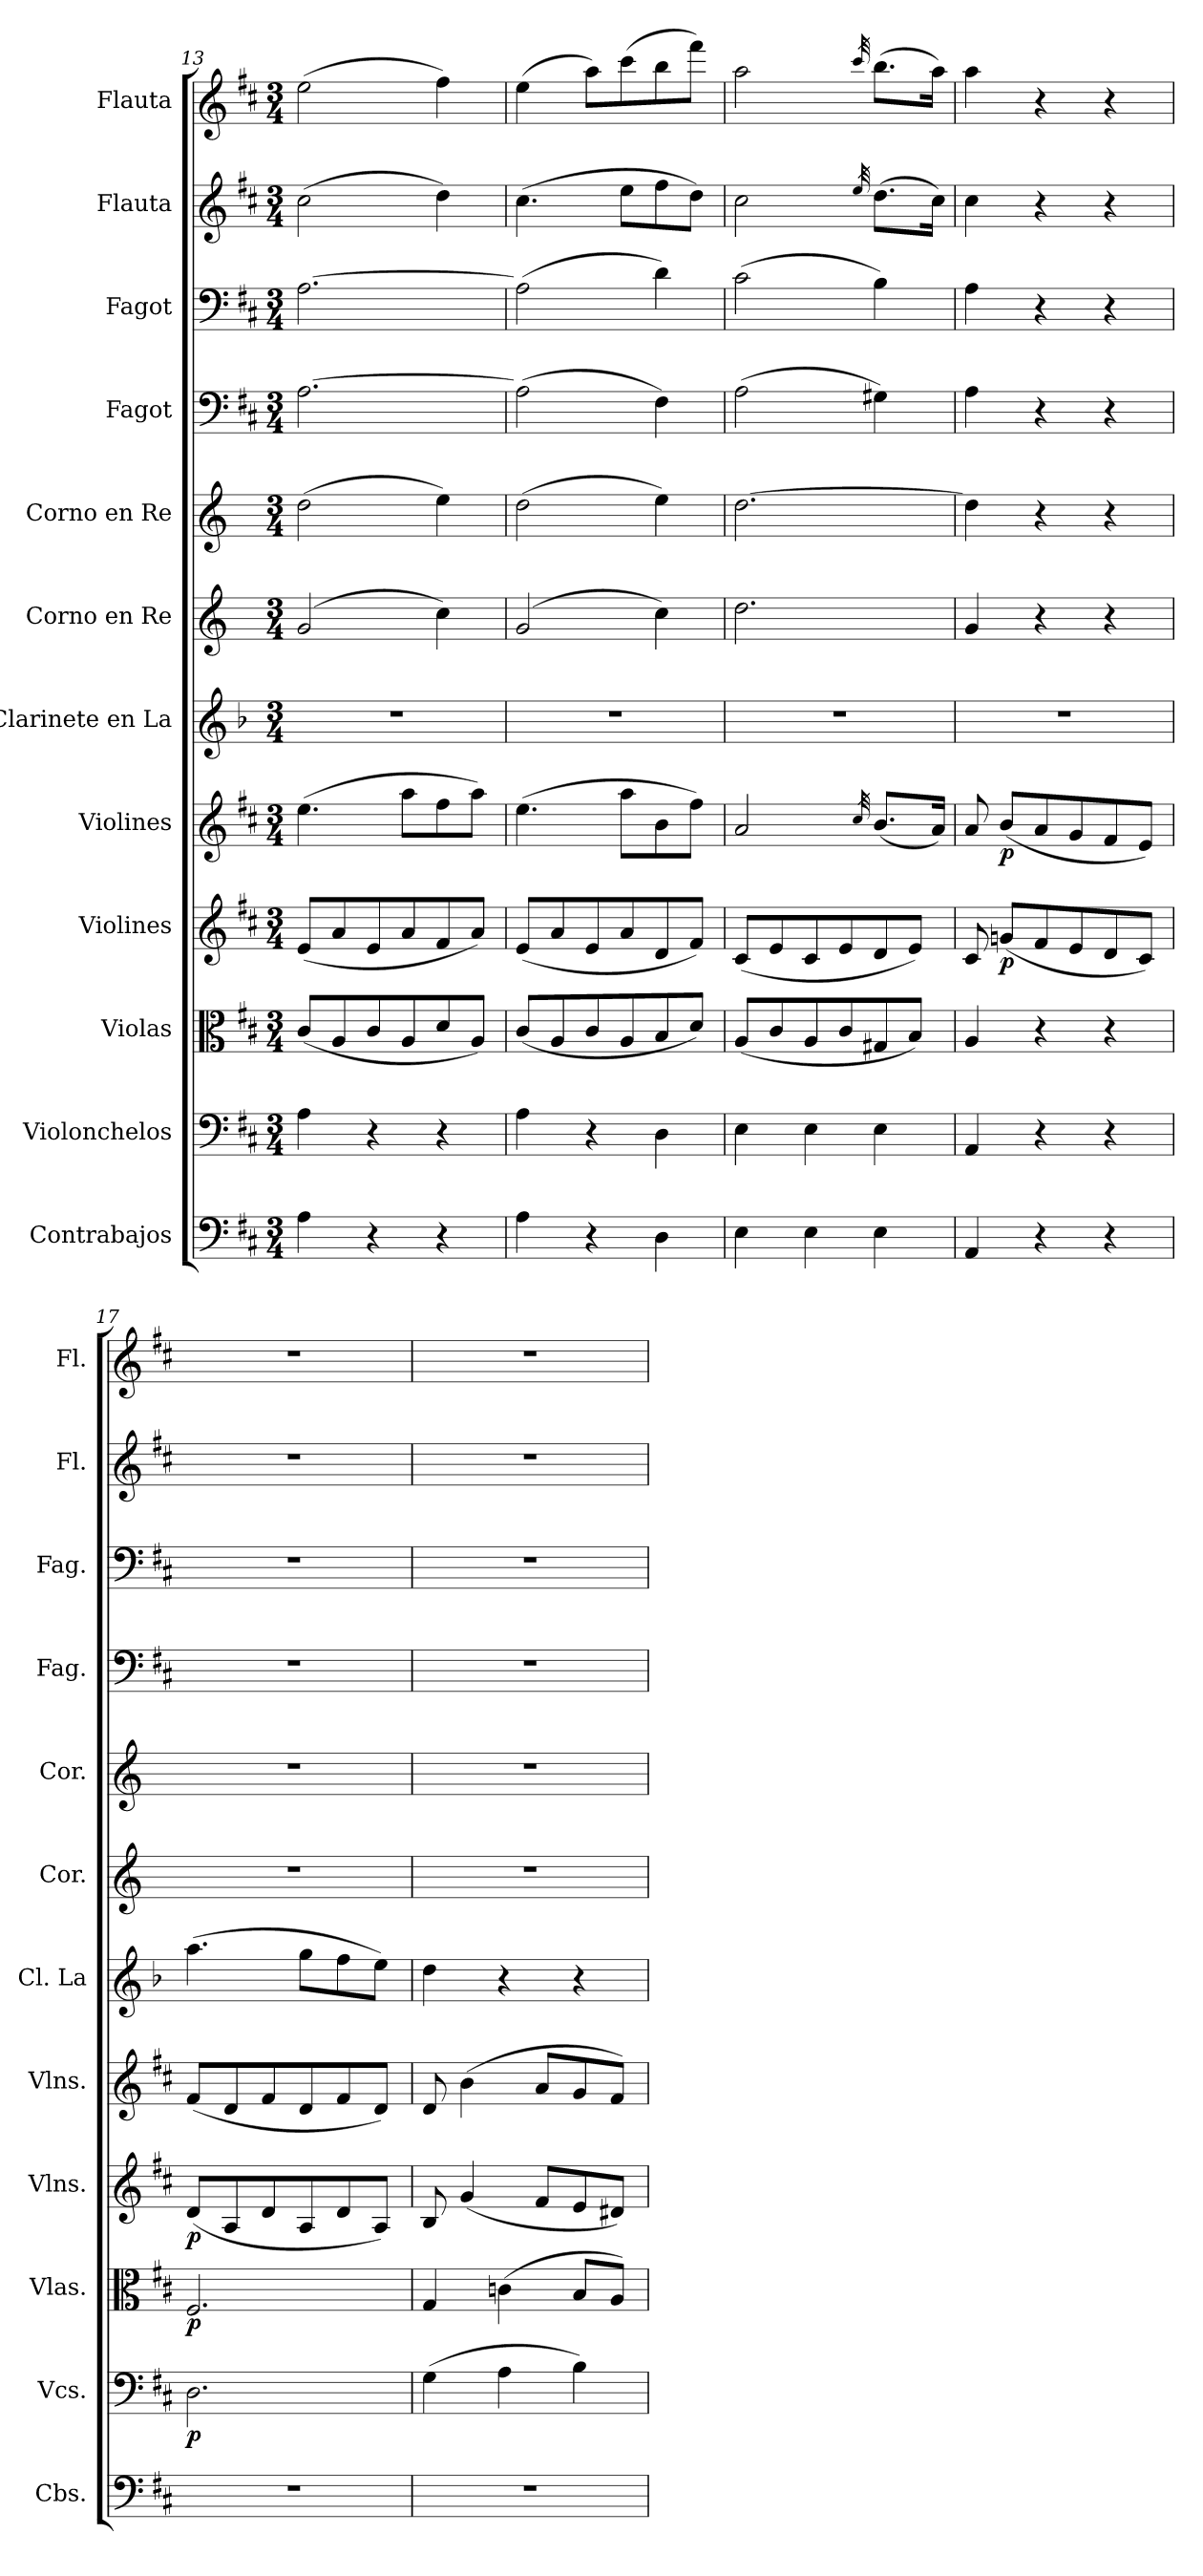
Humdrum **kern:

**kern	**kern	**dynam	**kern	**dynam	**kern	**dynam	**kern	**dynam	**kern	**kern	**kern	**kern	**kern	**kern	**kern
*part12	*part11	*part11	*part10	*part10	*part9	*part9	*part8	*part8	*part7	*part6	*part5	*part4	*part3	*part2	*part1
*staff12	*staff11	*staff11	*staff10	*staff10	*staff9	*staff9	*staff8	*staff8	*staff7	*staff6	*staff5	*staff4	*staff3	*staff2	*staff1
*I"Contrabajos	*I"Violonchelos	*	*I"Violas	*	*I"Violines	*	*I"Violines	*	*I"Clarinete en La	*I"Corno en Re	*I"Corno en Re	*I"Fagot	*I"Fagot	*I"Flauta	*I"Flauta
*I'Cbs.	*I'Vcs.	*	*I'Vlas.	*	*I'Vlns.	*	*I'Vlns.	*	*I'Cl. La	*I'Cor.	*I'Cor.	*I'Fag.	*I'Fag.	*I'Fl.	*I'Fl.
*clefF4	*clefF4	*	*clefC3	*	*clefG2	*	*clefG2	*	*clefG2	*clefG2	*clefG2	*clefF4	*clefF4	*clefG2	*clefG2
*ITrd7c12	*	*	*	*	*	*	*	*	*ITrd2c3	*ITrd6c10	*ITrd6c10	*	*	*	*
*k[f#c#]	*k[f#c#]	*	*k[f#c#]	*	*k[f#c#]	*	*k[f#c#]	*	*k[f#c#]	*k[f#c#]	*k[f#c#]	*k[f#c#]	*k[f#c#]	*k[f#c#]	*k[f#c#]
*M3/4	*M3/4	*	*M3/4	*	*M3/4	*	*M3/4	*	*M3/4	*M3/4	*M3/4	*M3/4	*M3/4	*M3/4	*M3/4
=13	=13	=13	=13	=13	=13	=13	=13	=13	=13	=13	=13	=13	=13	=13	=13
4AA\	4A\	.	(<8c#/L	.	(<8e/L	.	(>4.ee\	.	2.r	(>2A/	(>2e\	[2.A\	[2.A\	(>2cc#\	(>2ee\
.	.	.	8A/	.	8a/	.	.	.	.	.	.	.	.	.	.
4r	4r	.	8c#/	.	8e/	.	.	.	.	.	.	.	.	.	.
.	.	.	8A/	.	8a/	.	8aa\L	.	.	.	.	.	.	.	.
4r	4r	.	8d/	.	8f#/	.	8ff#\	.	.	4d\)	4f#\)	.	.	4dd\)	4ff#\)
.	.	.	8A/J)	.	8a/J)	.	8aa\J)	.	.	.	.	.	.	.	.
=14	=14	=14	=14	=14	=14	=14	=14	=14	=14	=14	=14	=14	=14	=14	=14
4AA\	4A\	.	(<8c#/L	.	(<8e/L	.	(>4.ee\	.	2.r	(>2A/	(>2e\	(>2A\]	(>2A\]	(>4.cc#\	(>4ee\
.	.	.	8A/	.	8a/	.	.	.	.	.	.	.	.	.	.
4r	4r	.	8c#/	.	8e/	.	.	.	.	.	.	.	.	.	8aa\L)
.	.	.	8A/	.	8a/	.	8aa\L	.	.	.	.	.	.	8ee\L	(>8ccc#\
4DD\	4D\	.	8B/	.	8d/	.	8b\	.	.	4d\)	4f#\)	4F#\)	4d\)	8ff#\	8bb\
.	.	.	8d/J)	.	8f#/J)	.	8ff#\J)	.	.	.	.	.	.	8dd\J)	8fff#\J)
=15	=15	=15	=15	=15	=15	=15	=15	=15	=15	=15	=15	=15	=15	=15	=15
4EE\	4E\	.	(<8A/L	.	(<8c#/L	.	2a/	.	2.r	2.e\	[2.e\	(>2A\	(>2c#\	2cc#\	2aa\
.	.	.	8c#/	.	8e/	.	.	.	.	.	.	.	.	.	.
4EE\	4E\	.	8A/	.	8c#/	.	.	.	.	.	.	.	.	.	.
.	.	.	8c#/	.	8e/	.	.	.	.	.	.	.	.	.	.
.	.	.	.	.	.	.	32qcc#/	.	.	.	.	.	.	32qee/	32qccc#/
4EE\	4E\	.	8G#X/	.	8d/	.	(<8.b/L	.	.	.	.	4G#X\)	4B\)	(>8.dd\L	(>8.bb\L
.	.	.	8B/J)	.	8e/J)	.	.	.	.	.	.	.	.	.	.
.	.	.	.	.	.	.	16a/Jk)	.	.	.	.	.	.	16cc#\Jk)	16aa\Jk)
=16	=16	=16	=16	=16	=16	=16	=16	=16	=16	=16	=16	=16	=16	=16	=16
4AAA/	4AA/	.	4A/	.	8c#/	.	8a/	.	2.r	4A/	4e\]	4A\	4A\	4cc#\	4aa\
!	!	!	!	!	!	!LO:DY:b	!	!LO:DY:b	!	!	!	!	!	!	!
.	.	.	.	.	(<8gn/L	p	(<8b/L	p	.	.	.	.	.	.	.
4r	4r	.	4r	.	8f#/	.	8a/	.	.	4r	4r	4r	4r	4r	4r
.	.	.	.	.	8e/	.	8g/	.	.	.	.	.	.	.	.
4r	4r	.	4r	.	8d/	.	8f#/	.	.	4r	4r	4r	4r	4r	4r
.	.	.	.	.	8c#/J)	.	8e/J)	.	.	.	.	.	.	.	.
=17	=17	=17	=17	=17	=17	=17	=17	=17	=17	=17	=17	=17	=17	=17	=17
!	!	!LO:DY:b	!	!LO:DY:b	!	!LO:DY:b	!	!	!	!	!	!	!	!	!
2.r	2.D\	p	2.F#/	p	(<8d/L	p	(<8f#/L	.	(>4.ff#\	2.r	2.r	2.r	2.r	2.r	2.r
.	.	.	.	.	8A/	.	8d/	.	.	.	.	.	.	.	.
.	.	.	.	.	8d/	.	8f#/	.	.	.	.	.	.	.	.
.	.	.	.	.	8A/	.	8d/	.	8ee\L	.	.	.	.	.	.
.	.	.	.	.	8d/	.	8f#/	.	8dd\	.	.	.	.	.	.
.	.	.	.	.	8A/J)	.	8d/J)	.	8cc#\J)	.	.	.	.	.	.
=18	=18	=18	=18	=18	=18	=18	=18	=18	=18	=18	=18	=18	=18	=18	=18
2.r	(>4G\	.	4G/	.	8B/	.	8d/	.	4b\	2.r	2.r	2.r	2.r	2.r	2.r
.	.	.	.	.	(<4g/	.	(>4b\	.	.	.	.	.	.	.	.
.	4A\	.	(>4cn\	.	.	.	.	.	4r	.	.	.	.	.	.
.	.	.	.	.	8f#/L	.	8a/L	.	.	.	.	.	.	.	.
.	4B\)	.	8B/L	.	8e/	.	8g/	.	4r	.	.	.	.	.	.
.	.	.	8A/J)	.	8d#X/J)	.	8f#/J)	.	.	.	.	.	.	.	.
=	=	=	=	=	=	=	=	=	=	=	=	=	=	=	=
*-	*-	*-	*-	*-	*-	*-	*-	*-	*-	*-	*-	*-	*-	*-	*-
